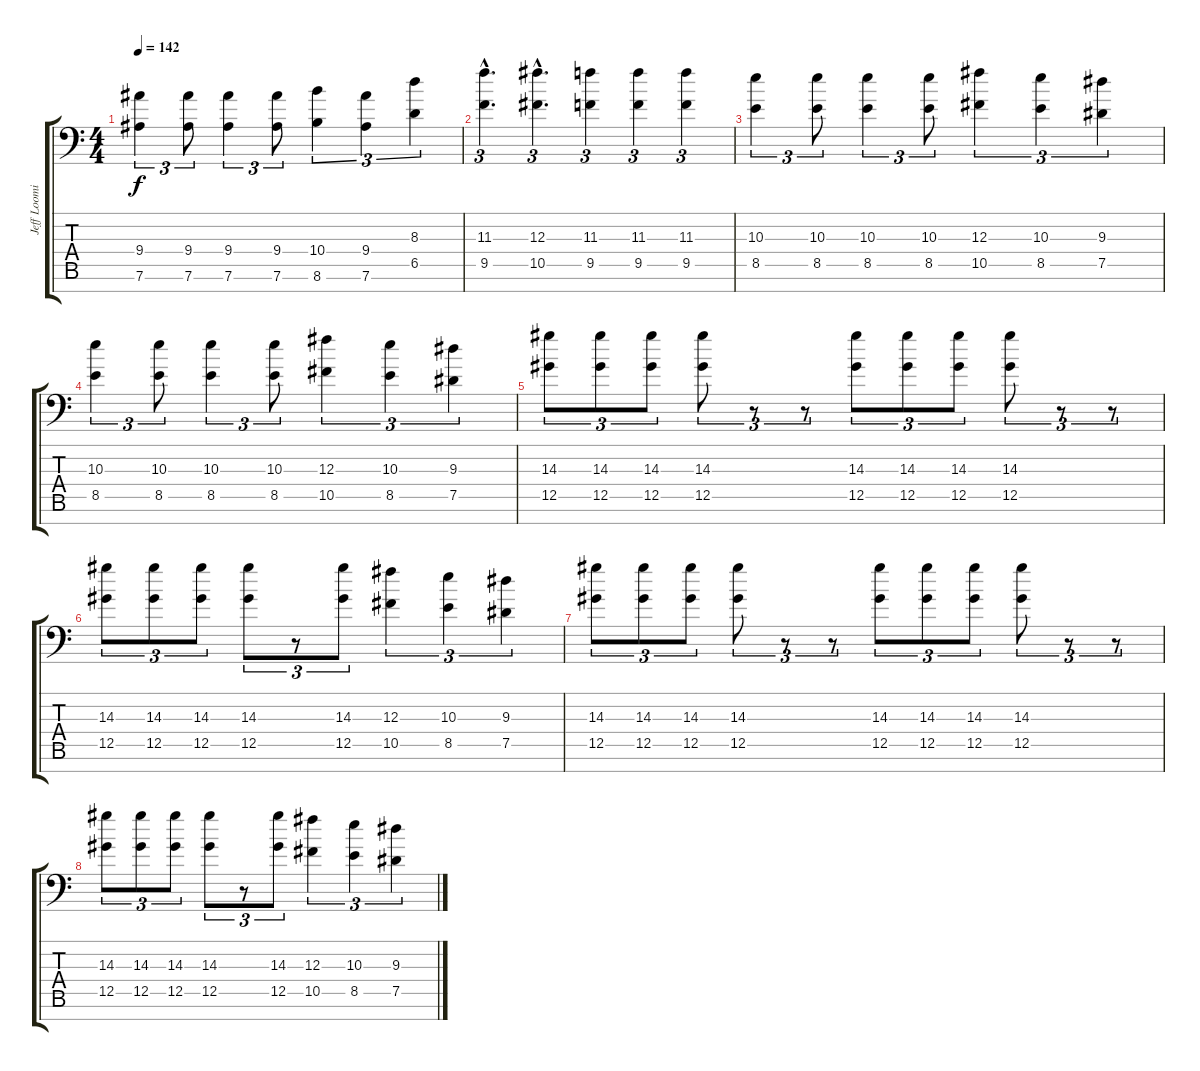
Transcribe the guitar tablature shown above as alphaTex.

\track ("Jeff Loomis" "Jeff Loomi") {instrument distortionguitar}
\staff {score tabs}
\tuning (Eb4 Bb3 Gb3 Db3 Ab2 Eb2 Bb1) {hide}
\ts (4 4)
\tempo 142
\clef f4
\ks c
(9.4 7.6).4{tu (3 2) dy f} (9.4 7.6).8{tu (3 2)} (9.4 7.6).4{tu (3 2)} (9.4 7.6).8{tu (3 2)} (10.4 8.6).4{tu (3 2)} (9.4 7.6).4{tu (3 2)} (8.3 6.5).4{tu (3 2)} |
(11.3{hac} 9.5{hac}).4{d tu (3 2)} (12.3{hac} 10.5{hac}).4{d tu (3 2)} (11.3 9.5).4{tu (3 2)} (11.3 9.5).4{tu (3 2)} (11.3 9.5).4{tu (3 2)} |
(10.3 8.5).4{tu (3 2)} (10.3 8.5).8{tu (3 2)} (10.3 8.5).4{tu (3 2)} (10.3 8.5).8{tu (3 2)} (12.3 10.5).4{tu (3 2)} (10.3 8.5).4{tu (3 2)} (9.3 7.5).4{tu (3 2)} |
(10.3 8.5).4{tu (3 2)} (10.3 8.5).8{tu (3 2)} (10.3 8.5).4{tu (3 2)} (10.3 8.5).8{tu (3 2)} (12.3 10.5).4{tu (3 2)} (10.3 8.5).4{tu (3 2)} (9.3 7.5).4{tu (3 2)} |
(14.3 12.5).8{tu (3 2)} (14.3 12.5).8{tu (3 2)} (14.3 12.5).8{tu (3 2)} (14.3 12.5).8{tu (3 2)} r.8{tu (3 2)} r.8{tu (3 2)} (14.3 12.5).8{tu (3 2)} (14.3 12.5).8{tu (3 2)} (14.3 12.5).8{tu (3 2)} (14.3 12.5).8{tu (3 2)} r.8{tu (3 2)} r.8{tu (3 2)} |
(14.3 12.5).8{tu (3 2)} (14.3 12.5).8{tu (3 2)} (14.3 12.5).8{tu (3 2)} (14.3 12.5).8{tu (3 2)} r.8{tu (3 2)} (14.3 12.5).8{tu (3 2)} (12.3 10.5).4{tu (3 2)} (10.3 8.5).4{tu (3 2)} (9.3 7.5).4{tu (3 2)} |
(14.3 12.5).8{tu (3 2)} (14.3 12.5).8{tu (3 2)} (14.3 12.5).8{tu (3 2)} (14.3 12.5).8{tu (3 2)} r.8{tu (3 2)} r.8{tu (3 2)} (14.3 12.5).8{tu (3 2)} (14.3 12.5).8{tu (3 2)} (14.3 12.5).8{tu (3 2)} (14.3 12.5).8{tu (3 2)} r.8{tu (3 2)} r.8{tu (3 2)} |
(14.3 12.5).8{tu (3 2)} (14.3 12.5).8{tu (3 2)} (14.3 12.5).8{tu (3 2)} (14.3 12.5).8{tu (3 2)} r.8{tu (3 2)} (14.3 12.5).8{tu (3 2)} (12.3 10.5).4{tu (3 2)} (10.3 8.5).4{tu (3 2)} (9.3 7.5).4{tu (3 2)}
